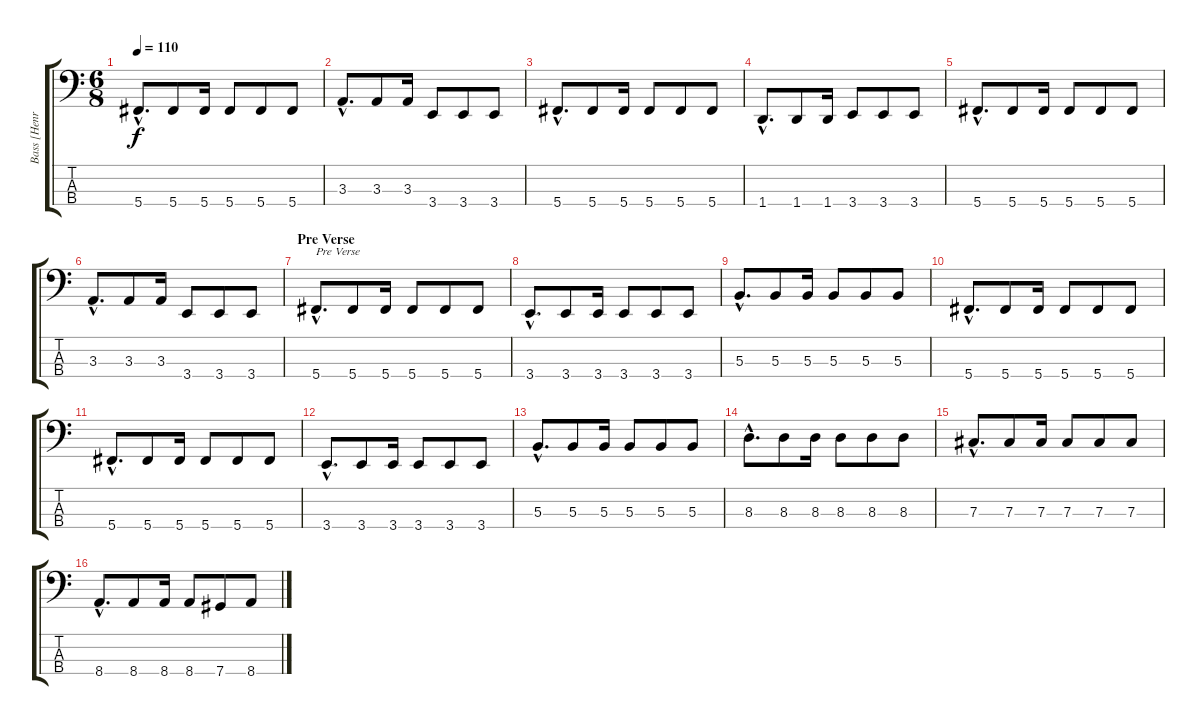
\track ("Bass [Henriksson]" "Bass [Henr") {instrument electricbasspick}
\staff {score tabs}
\tuning (E2 B1 Gb1 Db1) {hide}
\ts (6 8)
\tempo 110
\clef f4
\ks c
5.4{hac}.8{d dy f} 5.4.8 5.4.16 5.4.8 5.4.8 5.4.8 |
3.3{hac}.8{d} 3.3.8 3.3.16 3.4.8 3.4.8 3.4.8 |
5.4{hac}.8{d} 5.4.8 5.4.16 5.4.8 5.4.8 5.4.8 |
1.4{hac}.8{d} 1.4.8 1.4.16 3.4.8 3.4.8 3.4.8 |
5.4{hac}.8{d} 5.4.8 5.4.16 5.4.8 5.4.8 5.4.8 |
3.3{hac}.8{d} 3.3.8 3.3.16 3.4.8 3.4.8 3.4.8 |
\section ("" "Pre Verse")
5.4{hac}.8{d txt "Pre Verse"} 5.4.8 5.4.16 5.4.8 5.4.8 5.4.8 |
3.4{hac}.8{d} 3.4.8 3.4.16 3.4.8 3.4.8 3.4.8 |
5.3{hac}.8{d} 5.3.8 5.3.16 5.3.8 5.3.8 5.3.8 |
5.4{hac}.8{d} 5.4.8 5.4.16 5.4.8 5.4.8 5.4.8 |
5.4{hac}.8{d} 5.4.8 5.4.16 5.4.8 5.4.8 5.4.8 |
3.4{hac}.8{d} 3.4.8 3.4.16 3.4.8 3.4.8 3.4.8 |
5.3{hac}.8{d} 5.3.8 5.3.16 5.3.8 5.3.8 5.3.8 |
8.3{hac}.8{d} 8.3.8 8.3.16 8.3.8 8.3.8 8.3.8 |
7.3{hac}.8{d} 7.3.8 7.3.16 7.3.8 7.3.8 7.3.8 |
8.4{hac}.8{d} 8.4.8 8.4.16 8.4.8 7.4.8 8.4.8
